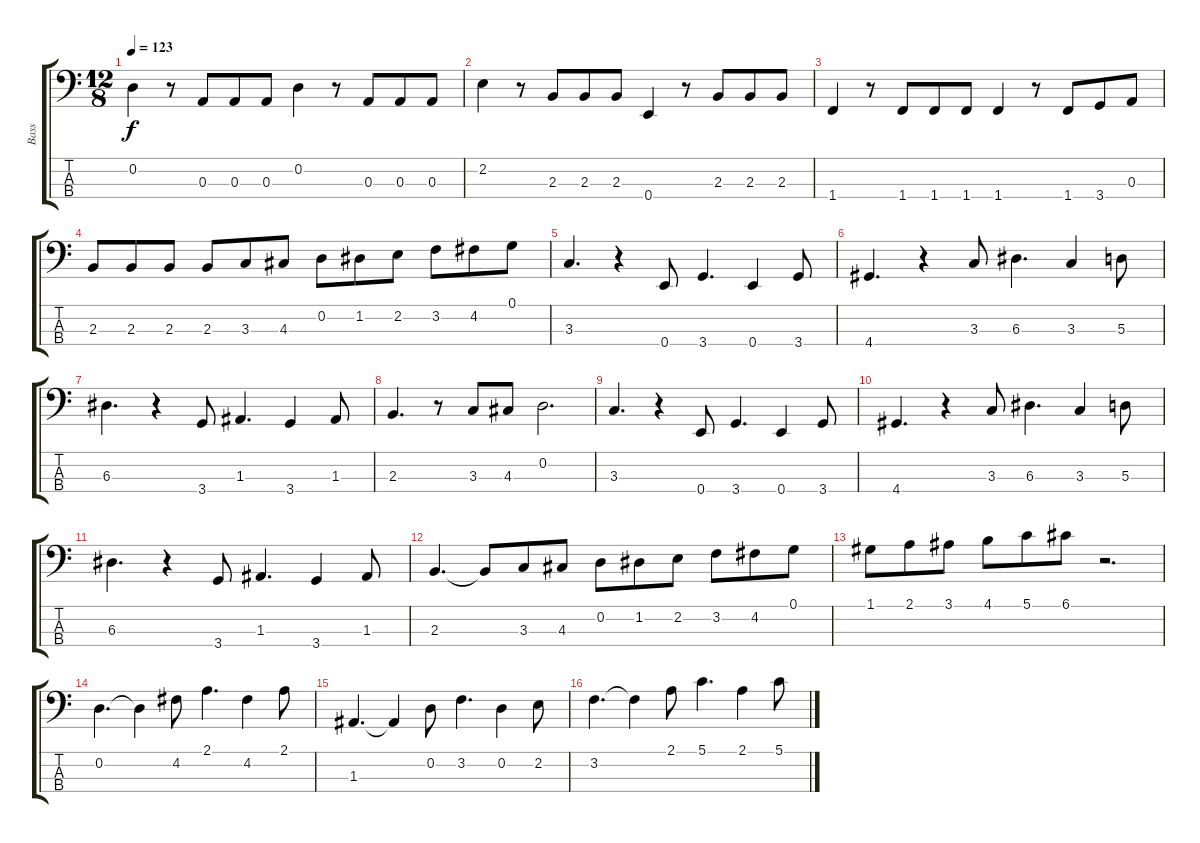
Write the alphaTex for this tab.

\track ("Bass" "Bass") {instrument electricbassfinger}
\staff {score tabs}
\tuning (G2 D2 A1 E1) {hide}
\ts (12 8)
\tempo 123
\clef f4
\ks c
0.2.4{dy f} r.8 0.3.8 0.3.8 0.3.8 0.2.4 r.8 0.3.8 0.3.8 0.3.8 |
2.2.4 r.8 2.3.8 2.3.8 2.3.8 0.4.4 r.8 2.3.8 2.3.8 2.3.8 |
1.4.4 r.8 1.4.8 1.4.8 1.4.8 1.4.4 r.8 1.4.8 3.4.8 0.3.8 |
2.3.8 2.3.8 2.3.8 2.3.8 3.3.8 4.3.8 0.2.8 1.2.8 2.2.8 3.2.8 4.2.8 0.1.8 |
3.3.4{d} r.4 0.4.8 3.4.4{d} 0.4.4 3.4.8 |
4.4.4{d} r.4 3.3.8 6.3.4{d} 3.3.4 5.3.8 |
6.3.4{d} r.4 3.4.8 1.3.4{d} 3.4.4 1.3.8 |
2.3.4{d} r.8 3.3.8 4.3.8 0.2.2{d} |
3.3.4{d} r.4 0.4.8 3.4.4{d} 0.4.4 3.4.8 |
4.4.4{d} r.4 3.3.8 6.3.4{d} 3.3.4 5.3.8 |
6.3.4{d} r.4 3.4.8 1.3.4{d} 3.4.4 1.3.8 |
2.3.4{d} 2.3{t}.8 3.3.8 4.3.8 0.2.8 1.2.8 2.2.8 3.2.8 4.2.8 0.1.8 |
1.1.8 2.1.8 3.1.8 4.1.8 5.1.8 6.1.8 r.2{d} |
0.2.4{d} 0.2{t}.4 4.2.8 2.1.4{d} 4.2.4 2.1.8 |
1.3.4{d} 1.3{t}.4 0.2.8 3.2.4{d} 0.2.4 2.2.8 |
3.2.4{d} 3.2{t}.4 2.1.8 5.1.4{d} 2.1.4 5.1.8
